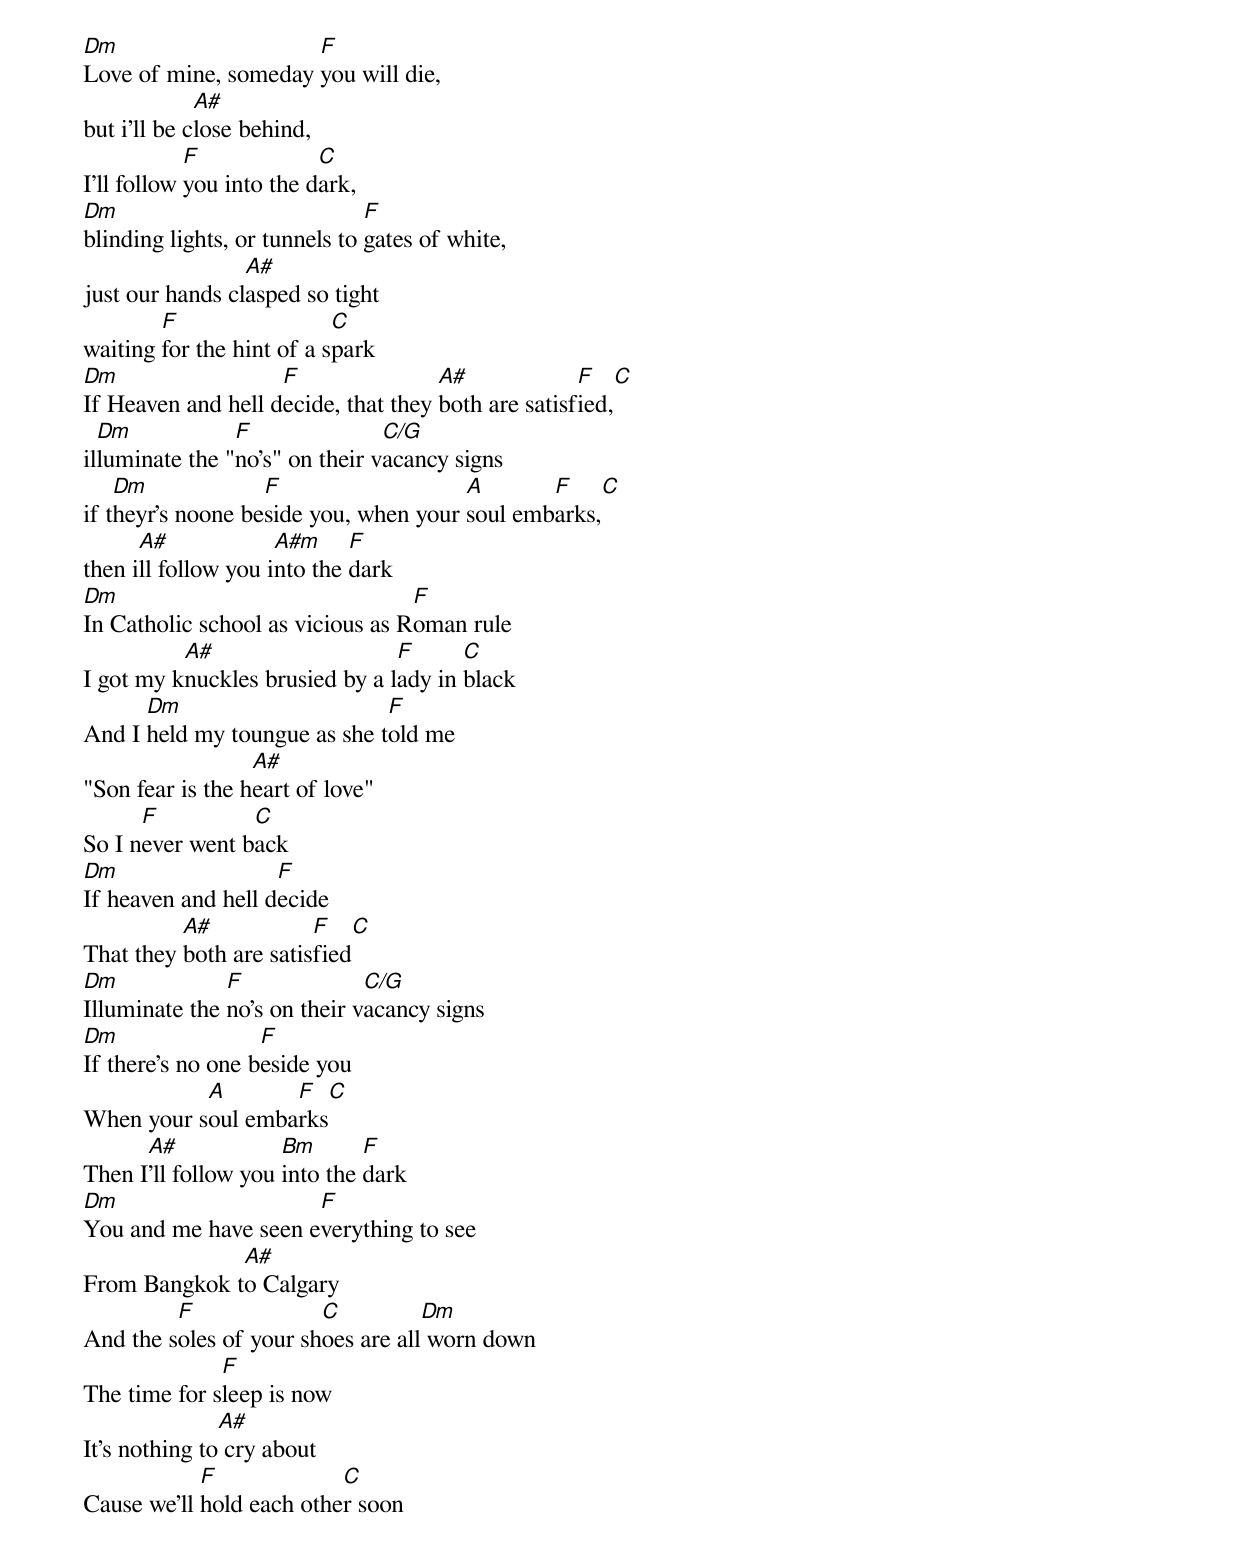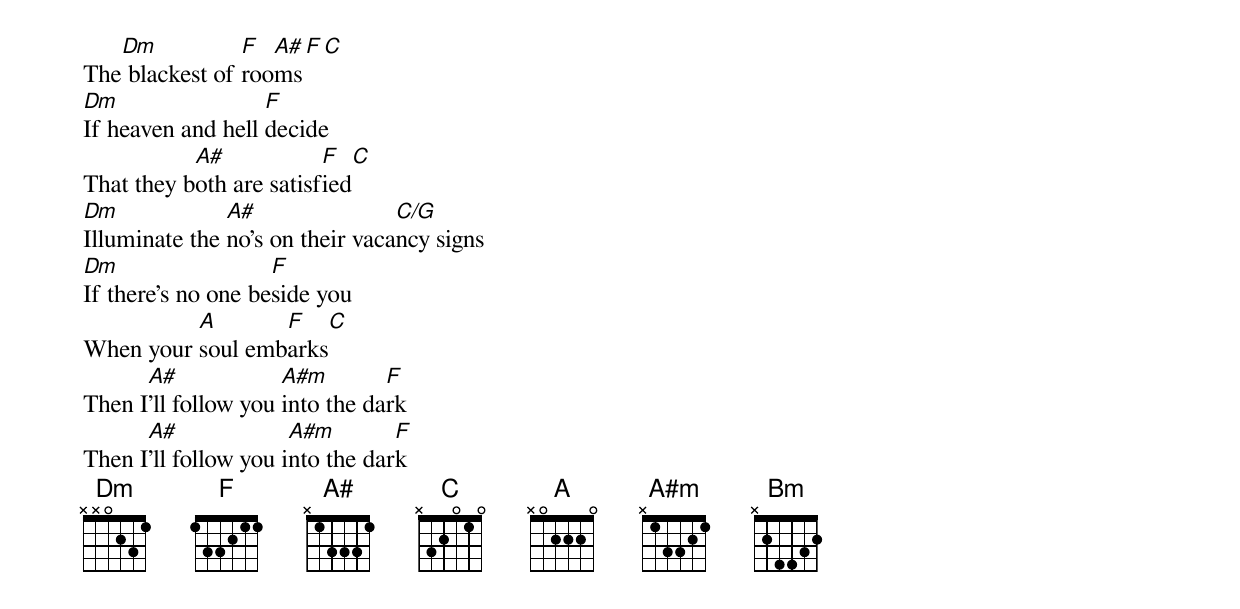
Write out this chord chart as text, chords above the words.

Dm                    F
Love of mine, someday you will die,
             A#
but i'll be close behind,
            F             C
I'll follow you into the dark,
Dm                             F
blinding lights, or tunnels to gates of white,
                 A#
just our hands clasped so tight
        F                  C
waiting for the hint of a spark
Dm                  F                A#             F   C
If Heaven and hell decide, that they both are satisfied,
  Dm            F               C/G
illuminate the "no's" on their vacancy signs
    Dm             F                   A       F    C
if theyr's noone beside you, when your soul embarks,
      A#             A#m     F
then ill follow you into the dark
Dm                                F
In Catholic school as vicious as Roman rule
          A#                    F      C
I got my knuckles brusied by a lady in black
      Dm                      F
And I held my toungue as she told me
                  A#
"Son fear is the heart of love"
      F          C
So I never went back
Dm                  F
If heaven and hell decide
          A#            F    C
That they both are satisfied
Dm             F              C/G
Illuminate the no's on their vacancy signs
Dm                 F
If there's no one beside you
           A       F   C
When your soul embarks
      A#             Bm       F
Then I'll follow you into the dark
Dm                    F
You and me have seen everything to see
              A#
From Bangkok to Calgary
         F              C          Dm
And the soles of your shoes are all worn down
              F
The time for sleep is now
               A#
It's nothing to cry about
            F             C
Cause we'll hold each other soon
   Dm           F  A# F C
The blackest of rooms
Dm                 F
If heaven and hell decide
           A#            F   C
That they both are satisfied
Dm             A#                C/G
Illuminate the no's on their vacancy signs
Dm                  F
If there's no one beside you
          A       F   C
When your soul embarks
      A#             A#m        F
Then I'll follow you into the dark
      A#              A#m        F
Then I'll follow you into the dark
